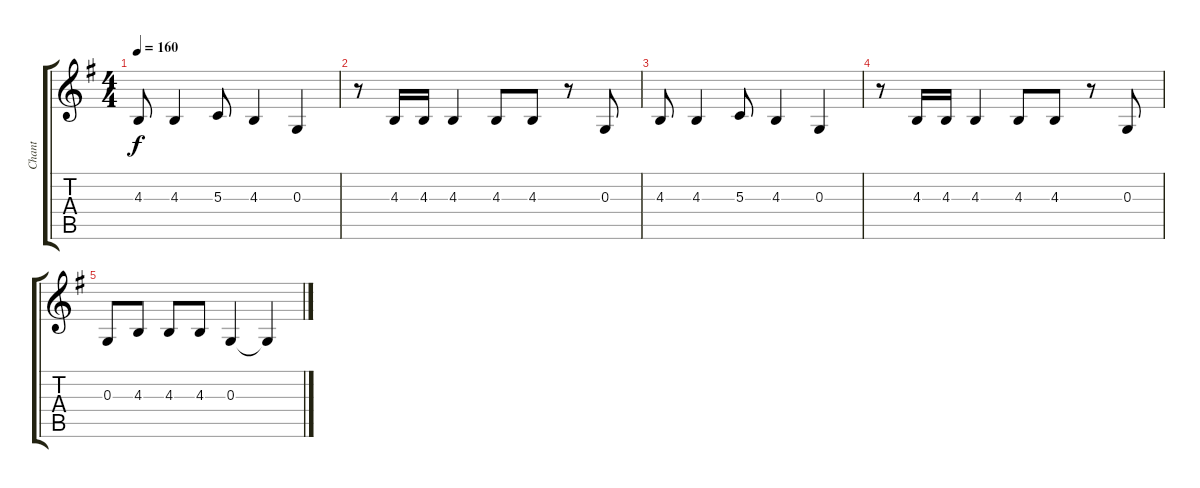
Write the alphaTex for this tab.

\track ("Chant" "Chant") {instrument cello}
\staff {score tabs}
\tuning (E4 B3 G3 D3 A2 E2) {hide}
\ts (4 4)
\tempo 160
\clef g2
\ks g
4.3.8{dy f} 4.3.4 5.3.8 4.3.4 0.3.4 |
r.8 4.3.16 4.3.16 4.3.4 4.3.8 4.3.8 r.8 0.3.8 |
4.3.8 4.3.4 5.3.8 4.3.4 0.3.4 |
r.8 4.3.16 4.3.16 4.3.4 4.3.8 4.3.8 r.8 0.3.8 |
0.3.8 4.3.8 4.3.8 4.3.8 0.3.4 0.3{t}.4
